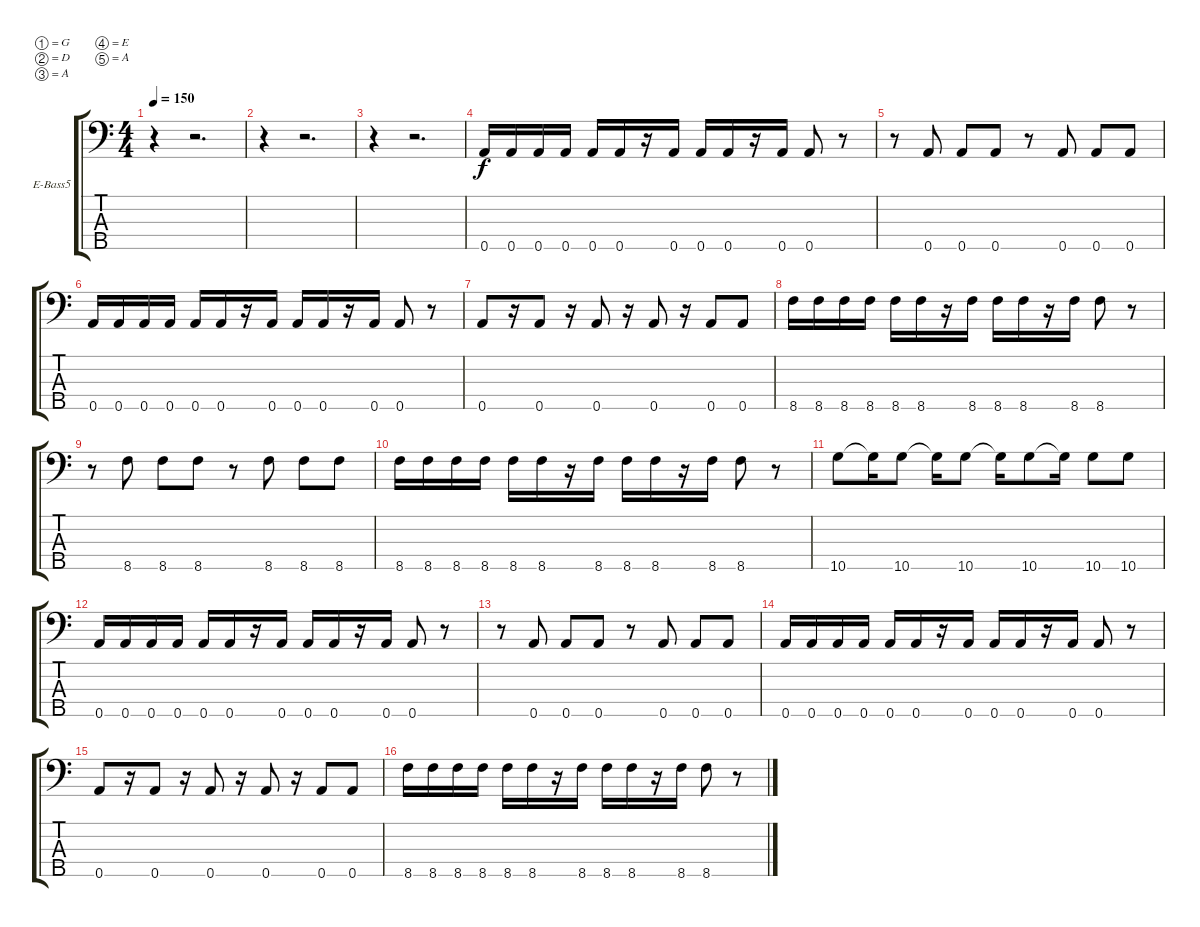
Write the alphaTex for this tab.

\bracketExtendMode groupsimilarinstruments
\firstSystemTrackNameOrientation horizontal
\otherSystemsTrackNameOrientation horizontal
\track ("JUANSE" "E-Bass5") {instrument electricbasspick}
\staff {score tabs}
\tuning (G3 D3 A2 E2 A1)
\ts (4 4)
\tempo 150
\clef f4
\ks c
r.4{dy f} r.2{d} |
r.4 r.2{d} |
r.4 r.2{d} |
0.5.16 0.5.16 0.5.16 0.5.16 0.5.16 0.5.16 r.16 0.5.16 0.5.16 0.5.16 r.16 0.5.16 0.5.8 r.8 |
r.8 0.5.8 0.5.8 0.5.8 r.8 0.5.8 0.5.8 0.5.8 |
0.5.16 0.5.16 0.5.16 0.5.16 0.5.16 0.5.16 r.16 0.5.16 0.5.16 0.5.16 r.16 0.5.16 0.5.8 r.8 |
0.5.8 r.16 0.5.8 r.16 0.5.8 r.16 0.5.8 r.16 0.5.8 0.5.8 |
8.5.16 8.5.16 8.5.16 8.5.16 8.5.16 8.5.16 r.16 8.5.16 8.5.16 8.5.16 r.16 8.5.16 8.5.8 r.8 |
r.8 8.5.8 8.5.8 8.5.8 r.8 8.5.8 8.5.8 8.5.8 |
8.5.16 8.5.16 8.5.16 8.5.16 8.5.16 8.5.16 r.16 8.5.16 8.5.16 8.5.16 r.16 8.5.16 8.5.8 r.8 |
10.5.8 10.5{t}.16 10.5.8 10.5{t}.16 10.5.8 10.5{t}.16 10.5.8 10.5{t}.16 10.5.8 10.5.8 |
0.5.16 0.5.16 0.5.16 0.5.16 0.5.16 0.5.16 r.16 0.5.16 0.5.16 0.5.16 r.16 0.5.16 0.5.8 r.8 |
r.8 0.5.8 0.5.8 0.5.8 r.8 0.5.8 0.5.8 0.5.8 |
0.5.16 0.5.16 0.5.16 0.5.16 0.5.16 0.5.16 r.16 0.5.16 0.5.16 0.5.16 r.16 0.5.16 0.5.8 r.8 |
0.5.8 r.16 0.5.8 r.16 0.5.8 r.16 0.5.8 r.16 0.5.8 0.5.8 |
8.5.16 8.5.16 8.5.16 8.5.16 8.5.16 8.5.16 r.16 8.5.16 8.5.16 8.5.16 r.16 8.5.16 8.5.8 r.8
